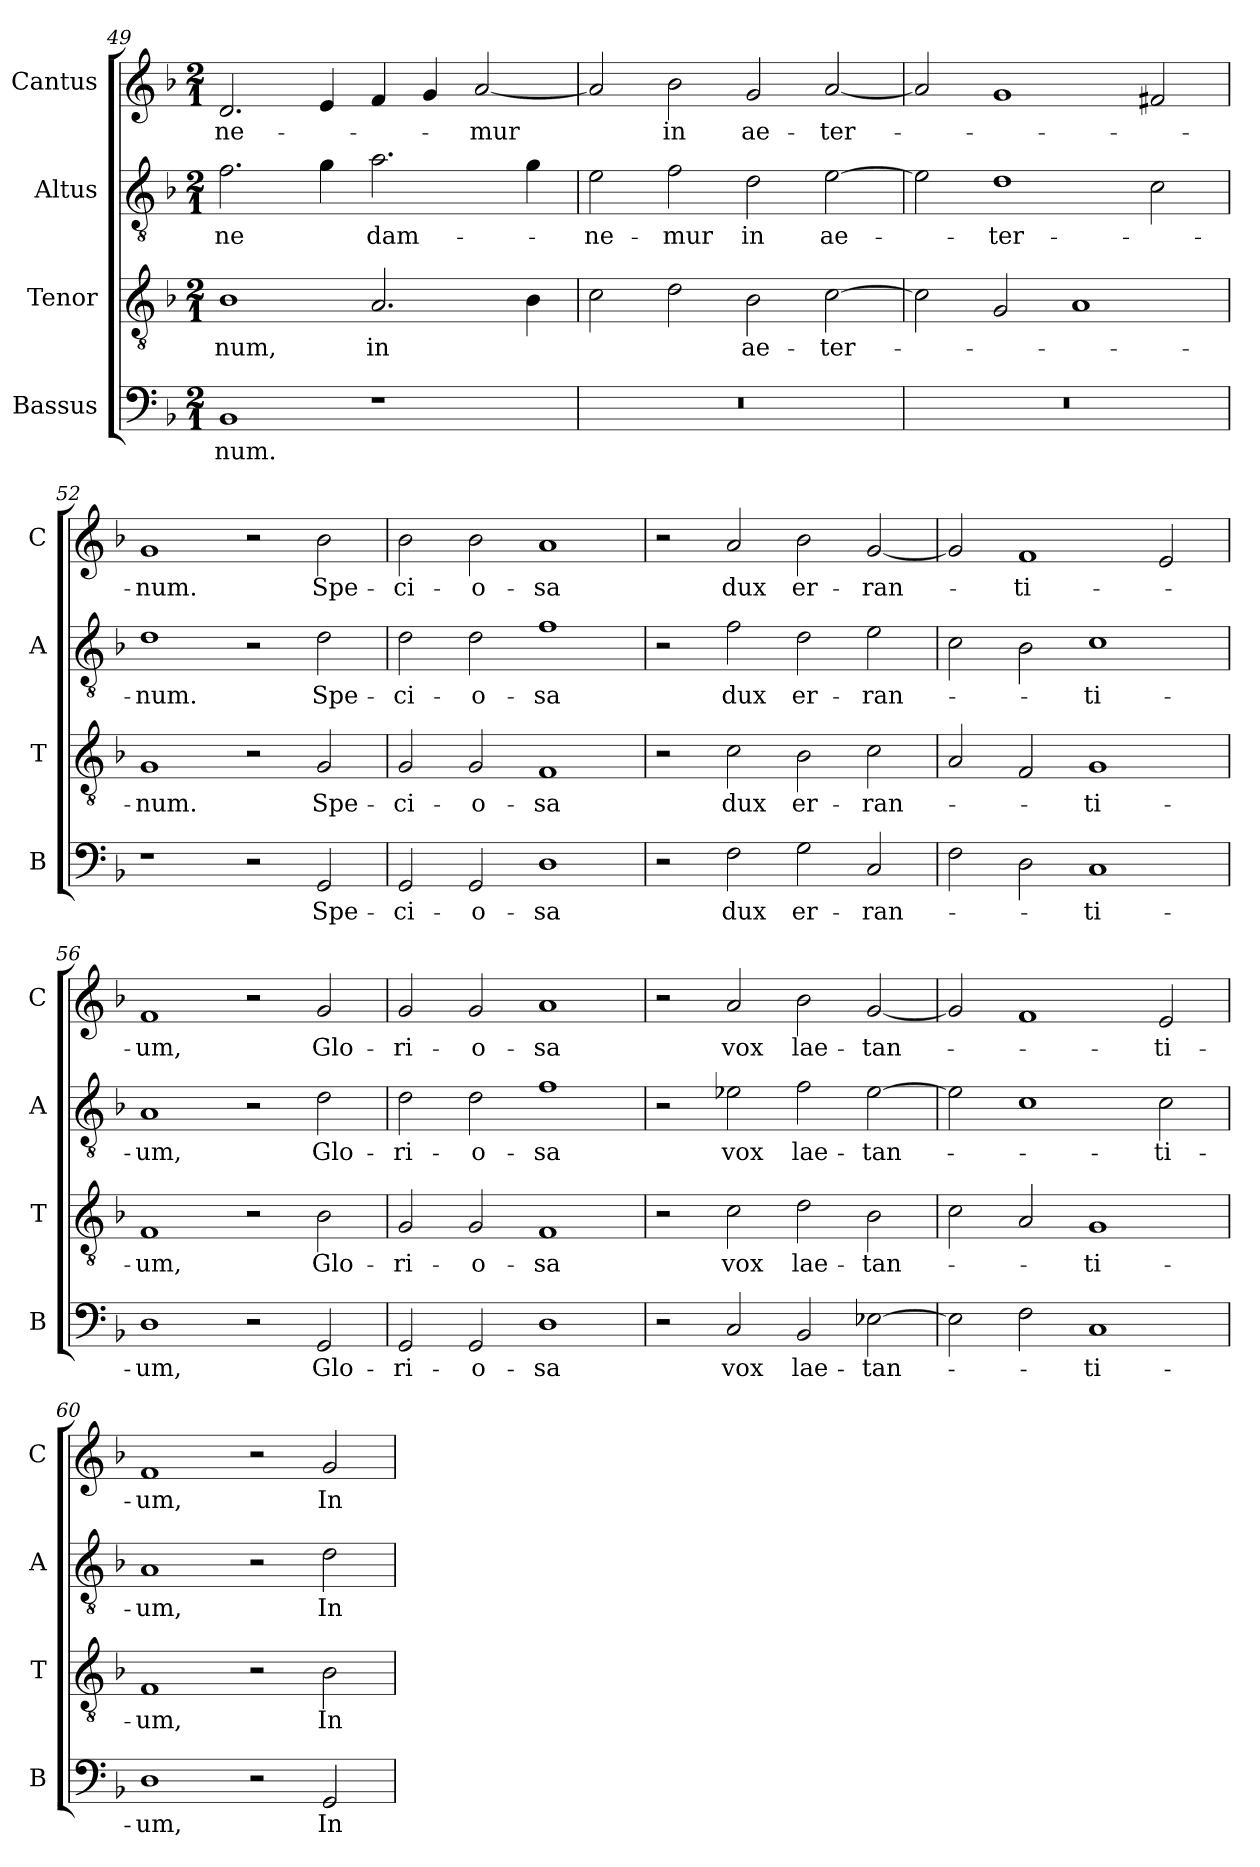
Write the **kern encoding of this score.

**kern	**text	**kern	**text	**kern	**text	**kern	**text
*part4	*part4	*part3	*part3	*part2	*part2	*part1	*part1
*staff4	*staff4	*staff3	*staff3	*staff2	*staff2	*staff1	*staff1
*I"Bassus	*	*I"Tenor	*	*I"Altus	*	*I"Cantus	*
*I'B	*	*I'T	*	*I'A	*	*I'C	*
*clefF4	*	*clefGv2	*	*clefGv2	*	*clefG2	*
*k[b-]	*	*k[b-]	*	*k[b-]	*	*k[b-]	*
*F:	*	*F:	*	*F:	*	*F:	*
*M2/1	*	*M2/1	*	*M2/1	*	*M2/1	*
=49	=49	=49	=49	=49	=49	=49	=49
1BB-	-num.	1B-	-num,	2.f	ne	2.d	-ne-
.	.	.	.	4g	.	4e	.
!	!	!	!LO:LY:i	!	!	!	!
1r	.	2.A	in	2.a	dam-	4f	.
.	.	.	.	.	.	4g	.
.	.	.	.	.	.	[2a	-mur
.	.	4B-	.	4g	.	.	.
=50	=50	=50	=50	=50	=50	=50	=50
0r	.	2c	.	2e	-ne-	2a]	.
.	.	2d	.	2f	-mur	2b-	in
!	!	!	!LO:LY:i	!	!	!	!
.	.	2B-	ae-	2d	in	2g	ae-
!	!	!	!LO:LY:i	!	!	!	!
.	.	[2c	-ter-	[2e	ae-	[2a	-ter-
!!LO:LB:g=z
=51	=51	=51	=51	=51	=51	=51	=51
0r	.	2c]	.	2e]	.	2a]	.
.	.	2G	.	1d	-ter-	1g	.
.	.	1A	.	.	.	.	.
.	.	.	.	2c	.	2f#X	.
=52	=52	=52	=52	=52	=52	=52	=52
!	!	!	!LO:LY:i	!	!	!	!
1r	.	1G	-num.	1d	-num.	1g	-num.
2r	.	2r	.	2r	.	2r	.
2GG	Spe-	2G	Spe-	2d	Spe-	2b-	Spe-
=53	=53	=53	=53	=53	=53	=53	=53
2GG	-ci-	2G	-ci-	2d	-ci-	2b-	-ci-
2GG	-o-	2G	-o-	2d	-o-	2b-	-o-
1D	-sa	1F	-sa	1f	-sa	1a	-sa
=54	=54	=54	=54	=54	=54	=54	=54
2r	.	2r	.	2r	.	2r	.
2F	dux	2c	dux	2f	dux	2a	dux
2G	er-	2B-	er-	2d	er-	2b-	er-
2C	-ran-	2c	-ran-	2e	-ran-	[2g	-ran-
!!LO:LB:g=z
=55	=55	=55	=55	=55	=55	=55	=55
2F	.	2A	.	2c	.	2g]	.
2D	.	2F	.	2B-	.	1f	-ti-
1C	-ti-	1G	-ti-	1c	-ti-	.	.
.	.	.	.	.	.	2e	.
=56	=56	=56	=56	=56	=56	=56	=56
1D	-um,	1F	-um,	1A	-um,	1f	-um,
2r	.	2r	.	2r	.	2r	.
2GG	Glo-	2B-	Glo-	2d	Glo-	2g	Glo-
=57	=57	=57	=57	=57	=57	=57	=57
2GG	-ri-	2G	-ri-	2d	-ri-	2g	-ri-
2GG	-o-	2G	-o-	2d	-o-	2g	-o-
1D	-sa	1F	-sa	1f	-sa	1a	-sa
=58	=58	=58	=58	=58	=58	=58	=58
2r	.	2r	.	2r	.	2r	.
2C	vox	2c	vox	2e-X	vox	2a	vox
2BB-	lae-	2d	lae-	2f	lae-	2b-	lae-
[2E-X	-tan-	2B-	-tan-	[2e-	-tan-	[2g	-tan-
!!LO:LB:g=z
=59	=59	=59	=59	=59	=59	=59	=59
2E-]	.	2c	.	2e-]	.	2g]	.
2F	.	2A	.	1c	.	1f	.
1C	-ti-	1G	-ti-	.	.	.	.
.	.	.	.	2c	-ti-	2e	-ti-
=60	=60	=60	=60	=60	=60	=60	=60
1D	-um,	1F	-um,	1A	-um,	1f	-um,
2r	.	2r	.	2r	.	2r	.
2GG	In	2B-	In	2d	In	2g	In
=	=	=	=	=	=	=	=
*-	*-	*-	*-	*-	*-	*-	*-
